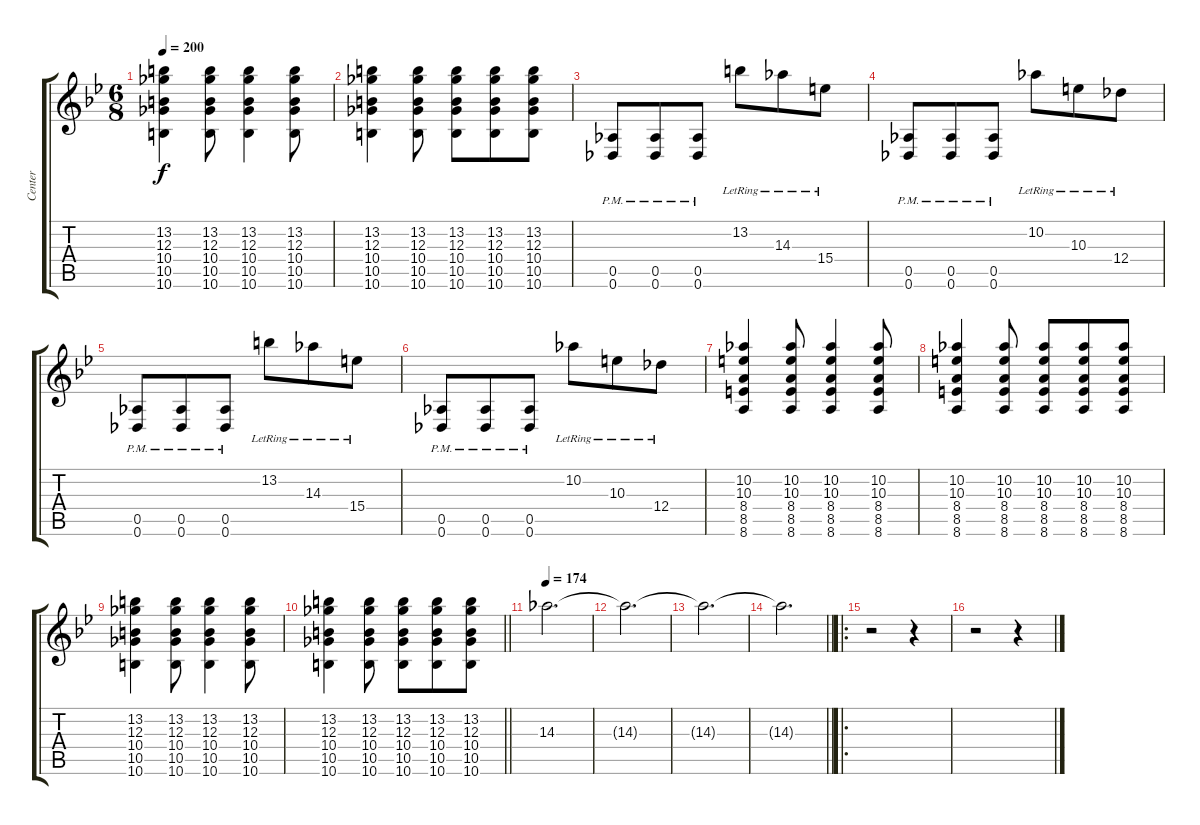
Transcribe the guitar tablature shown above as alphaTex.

\track ("Center" "Center") {instrument overdrivenguitar}
\staff {score tabs}
\tuning (Eb4 Bb3 Gb3 Db3 Ab2 Db2) {hide}
\ts (6 8)
\tempo 200
\clef g2
\ks bb
(13.2 12.3 10.4 10.5 10.6).4{dy f} (13.2 12.3 10.4 10.5 10.6).8 (13.2 12.3 10.4 10.5 10.6).4 (13.2 12.3 10.4 10.5 10.6).8 |
(13.2 12.3 10.4 10.5 10.6).4 (13.2 12.3 10.4 10.5 10.6).8 (13.2 12.3 10.4 10.5 10.6).8 (13.2 12.3 10.4 10.5 10.6).8 (13.2 12.3 10.4 10.5 10.6).8 |
(0.5{pm} 0.6{pm}).8 (0.5{pm} 0.6{pm}).8 (0.5{pm} 0.6{pm}).8 13.2{lr}.8 14.3{lr}.8 15.4{lr}.8 |
(0.5{pm} 0.6{pm}).8 (0.5{pm} 0.6{pm}).8 (0.5{pm} 0.6{pm}).8 10.2{lr}.8 10.3{lr}.8 12.4{lr}.8 |
(0.5{pm} 0.6{pm}).8 (0.5{pm} 0.6{pm}).8 (0.5{pm} 0.6{pm}).8 13.2{lr}.8 14.3{lr}.8 15.4{lr}.8 |
(0.5{pm} 0.6{pm}).8 (0.5{pm} 0.6{pm}).8 (0.5{pm} 0.6{pm}).8 10.2{lr}.8 10.3{lr}.8 12.4{lr}.8 |
(10.2 10.3 8.4 8.5 8.6).4 (10.2 10.3 8.4 8.5 8.6).8 (10.2 10.3 8.4 8.5 8.6).4 (10.2 10.3 8.4 8.5 8.6).8 |
(10.2 10.3 8.4 8.5 8.6).4 (10.2 10.3 8.4 8.5 8.6).8 (10.2 10.3 8.4 8.5 8.6).8 (10.2 10.3 8.4 8.5 8.6).8 (10.2 10.3 8.4 8.5 8.6).8 |
(13.2 12.3 10.4 10.5 10.6).4 (13.2 12.3 10.4 10.5 10.6).8 (13.2 12.3 10.4 10.5 10.6).4 (13.2 12.3 10.4 10.5 10.6).8 |
\barLineRight lightlight
(13.2 12.3 10.4 10.5 10.6).4 (13.2 12.3 10.4 10.5 10.6).8 (13.2 12.3 10.4 10.5 10.6).8 (13.2 12.3 10.4 10.5 10.6).8 (13.2 12.3 10.4 10.5 10.6).8 |
\tempo 174
14.3.2{d} |
14.3{t}.2{d} |
14.3{t}.2{d} |
\barLineRight lightlight
14.3{t}.2{d} |
\ro
r.2 r.4 |
r.2 r.4
